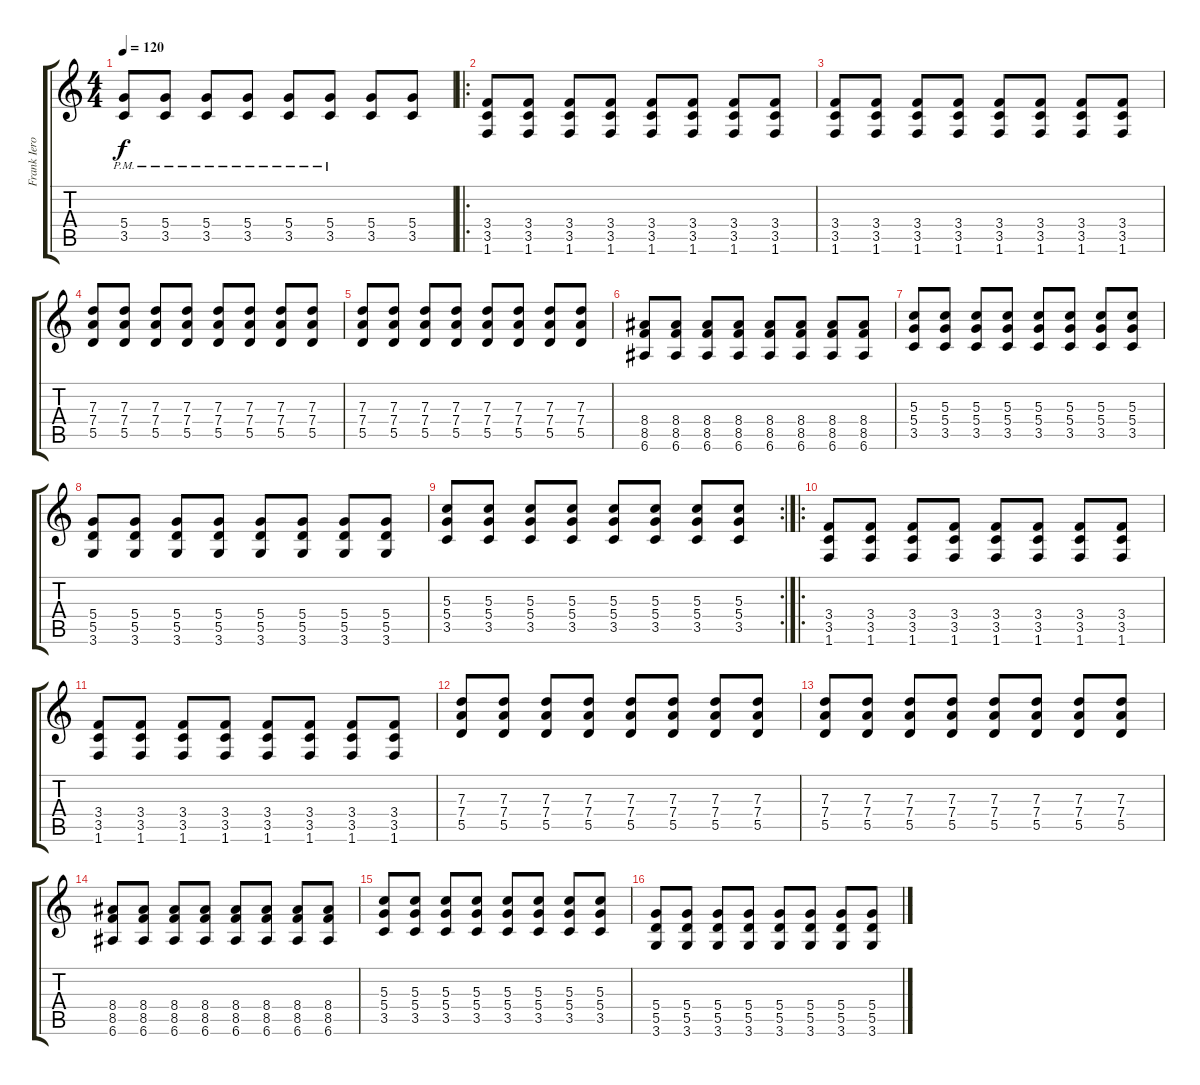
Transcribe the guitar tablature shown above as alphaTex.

\track ("Frank Iero [Rhythm Guitar]" "Frank Iero") {instrument overdrivenguitar}
\staff {score tabs}
\tuning (E4 B3 G3 D3 A2 E2) {hide}
\ts (4 4)
\tempo 120
\clef g2
\ks c
(5.4{pm} 3.5{pm}).8{dy f instrument overdrivenguitar} (5.4{pm} 3.5{pm}).8 (5.4{pm} 3.5{pm}).8 (5.4{pm} 3.5{pm}).8 (5.4{pm} 3.5).8 (5.4 3.5{pm}).8 (5.4 3.5).8 (5.4 3.5).8 |
\ro
(3.4 3.5 1.6).8{volume 13} (3.4 3.5 1.6).8 (3.4 3.5 1.6).8 (3.4 3.5 1.6).8 (3.4 3.5 1.6).8{volume 13} (3.4 3.5 1.6).8 (3.4 3.5 1.6).8 (3.4 3.5 1.6).8 |
(3.4 3.5 1.6).8{volume 13} (3.4 3.5 1.6).8 (3.4 3.5 1.6).8 (3.4 3.5 1.6).8 (3.4 3.5 1.6).8{volume 13} (3.4 3.5 1.6).8 (3.4 3.5 1.6).8 (3.4 3.5 1.6).8 |
(7.3 7.4 5.5).8 (7.3 7.4 5.5).8 (7.3 7.4 5.5).8 (7.3 7.4 5.5).8 (7.3 7.4 5.5).8 (7.3 7.4 5.5).8 (7.3 7.4 5.5).8 (7.3 7.4 5.5).8 |
(7.3 7.4 5.5).8 (7.3 7.4 5.5).8 (7.3 7.4 5.5).8 (7.3 7.4 5.5).8 (7.3 7.4 5.5).8 (7.3 7.4 5.5).8 (7.3 7.4 5.5).8 (7.3 7.4 5.5).8 |
(8.4 8.5 6.6).8 (8.4 8.5 6.6).8 (8.4 8.5 6.6).8 (8.4 8.5 6.6).8 (8.4 8.5 6.6).8 (8.4 8.5 6.6).8 (8.4 8.5 6.6).8 (8.4 8.5 6.6).8 |
(5.3 5.4 3.5).8 (5.3 5.4 3.5).8 (5.3 5.4 3.5).8 (5.3 5.4 3.5).8 (5.3 5.4 3.5).8 (5.3 5.4 3.5).8 (5.3 5.4 3.5).8 (5.3 5.4 3.5).8 |
(5.4 5.5 3.6).8 (5.4 5.5 3.6).8 (5.4 5.5 3.6).8 (5.4 5.5 3.6).8 (5.4 5.5 3.6).8 (5.4 5.5 3.6).8 (5.4 5.5 3.6).8 (5.4 5.5 3.6).8 |
\rc 2
(5.3 5.4 3.5).8 (5.3 5.4 3.5).8 (5.3 5.4 3.5).8 (5.3 5.4 3.5).8 (5.3 5.4 3.5).8 (5.3 5.4 3.5).8 (5.3 5.4 3.5).8 (5.3 5.4 3.5).8 |
\ro
(3.4 3.5 1.6).8{volume 13} (3.4 3.5 1.6).8 (3.4 3.5 1.6).8 (3.4 3.5 1.6).8 (3.4 3.5 1.6).8{volume 13} (3.4 3.5 1.6).8 (3.4 3.5 1.6).8 (3.4 3.5 1.6).8 |
(3.4 3.5 1.6).8{volume 13} (3.4 3.5 1.6).8 (3.4 3.5 1.6).8 (3.4 3.5 1.6).8 (3.4 3.5 1.6).8{volume 13} (3.4 3.5 1.6).8 (3.4 3.5 1.6).8 (3.4 3.5 1.6).8 |
(7.3 7.4 5.5).8 (7.3 7.4 5.5).8 (7.3 7.4 5.5).8 (7.3 7.4 5.5).8 (7.3 7.4 5.5).8 (7.3 7.4 5.5).8 (7.3 7.4 5.5).8 (7.3 7.4 5.5).8 |
(7.3 7.4 5.5).8 (7.3 7.4 5.5).8 (7.3 7.4 5.5).8 (7.3 7.4 5.5).8 (7.3 7.4 5.5).8 (7.3 7.4 5.5).8 (7.3 7.4 5.5).8 (7.3 7.4 5.5).8 |
(8.4 8.5 6.6).8 (8.4 8.5 6.6).8 (8.4 8.5 6.6).8 (8.4 8.5 6.6).8 (8.4 8.5 6.6).8 (8.4 8.5 6.6).8 (8.4 8.5 6.6).8 (8.4 8.5 6.6).8 |
(5.3 5.4 3.5).8 (5.3 5.4 3.5).8 (5.3 5.4 3.5).8 (5.3 5.4 3.5).8 (5.3 5.4 3.5).8 (5.3 5.4 3.5).8 (5.3 5.4 3.5).8 (5.3 5.4 3.5).8 |
(5.4 5.5 3.6).8 (5.4 5.5 3.6).8 (5.4 5.5 3.6).8 (5.4 5.5 3.6).8 (5.4 5.5 3.6).8 (5.4 5.5 3.6).8 (5.4 5.5 3.6).8 (5.4 5.5 3.6).8
